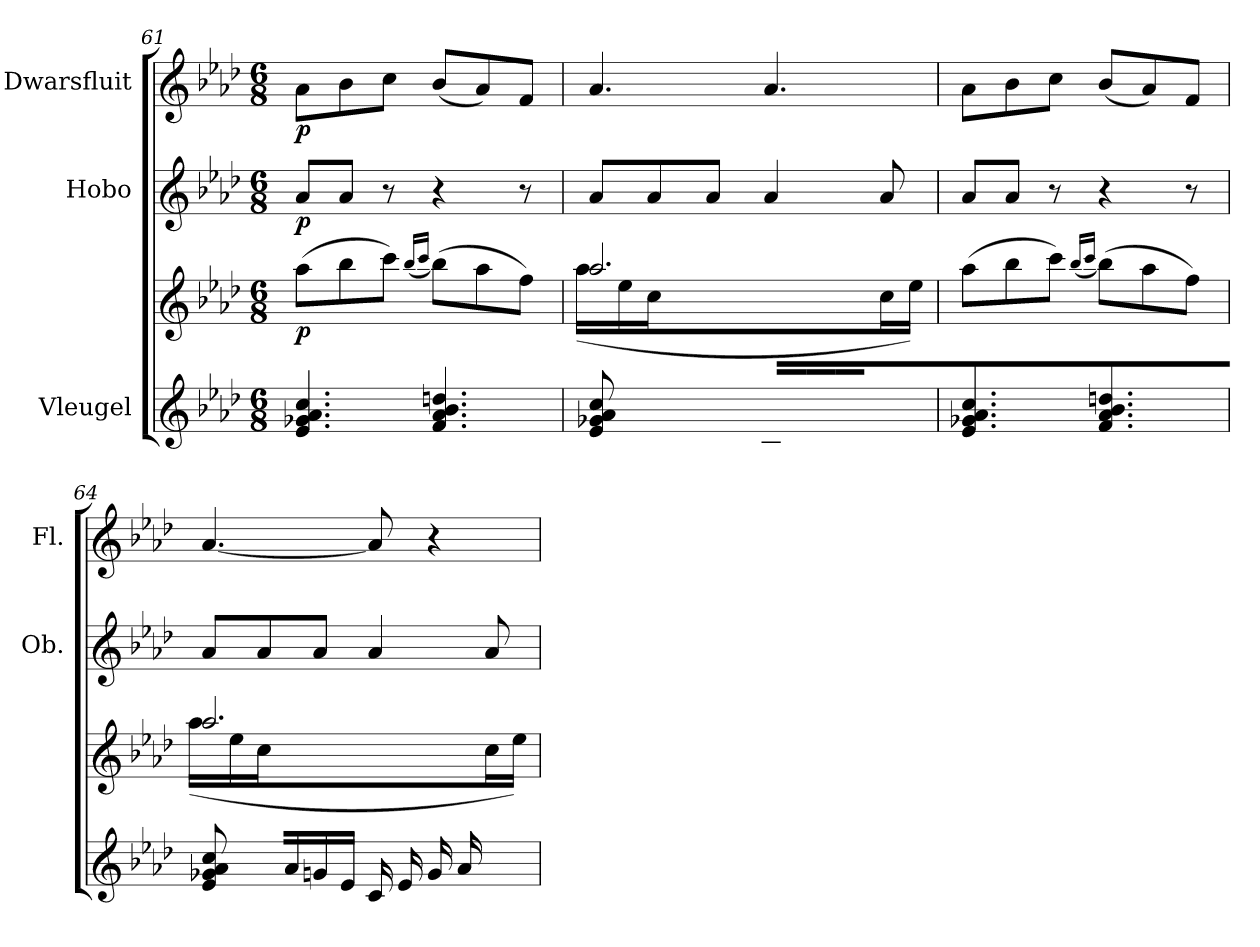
**kern	**kern	**dynam	**kern	**dynam	**kern	**dynam
*part3	*part3	*part3	*part2	*part2	*part1	*part1
*staff4	*staff3	*staff3/4	*staff2	*staff2	*staff1	*staff1
*I"Vleugel	*	*	*I"Hobo	*	*I"Dwarsfluit	*
*	*	*	*I'Ob.	*	*I'Fl.	*
!!LO:LB:g=z
*clefG2	*clefG2	*	*clefG2	*	*clefG2	*
*k[b-e-a-d-]	*k[b-e-a-d-]	*	*k[b-e-a-d-]	*	*k[b-e-a-d-]	*
*M6/8	*M6/8	*	*M6/8	*	*M6/8	*
=61	=61	=61	=61	=61	=61	=61
!	!	!LO:DY:b	!	!LO:DY:b	!	!LO:DY:b
4.e-/ 4.g-X/ 4.a-/ 4.cc/	(8aa-\L	p	8a-/L	p	8a-\L	p
.	8bb-\	.	8a-/J	.	8b-\	.
.	8ccc\J)	.	8r	.	8cc\J	.
.	(16qbb-/LL	.	.	.	.	.
.	16qccc/JJ	.	.	.	.	.
4.f/ 4.a-/ 4.b-/ 4.ddn/	(8bb-\L)	.	4r	.	(8b-/L	.
.	8aa-\	.	.	.	8a-/)	.
.	8ff\J)	.	8r	.	8f/J	.
=62	=62	=62	=62	=62	=62	=62
*^	*^	*	*	*	*	*
8.ryy	8e-/ 8g-X/ 8a-/ 8cc/	2.aa-/	(>16aa-\LL	.	8a-/L	.	4.a-/	.
.	.	.	16ee-\	.	.	.	.	.
.	8ryy	.	16cc\	.	8a-/	.	.	.
16a-/	.	.	4..ryy	.	.	.	.	.
16g/	2ryy	.	.	.	8a-/J	.	.	.
16e-/JJ	.	.	.	.	.	.	.	.
16c/LL	.	.	.	.	4a-/	.	4.a-/	.
16e-/	.	.	.	.	.	.	.	.
16g/	.	.	.	.	.	.	.	.
16a-/	.	.	.	.	.	.	.	.
8ryy	.	.	16cc\	.	8a-/	.	.	.
.	.	.	16ee-\JJ)	.	.	.	.	.
*v	*v	*	*	*	*	*	*	*
*	*v	*v	*	*	*	*	*
=63	=63	=63	=63	=63	=63	=63
4.e-/ 4.g-X/ 4.a-/ 4.cc/	(8aa-\L	.	8a-/L	.	8a-\L	.
.	8bb-\	.	8a-/J	.	8b-\	.
.	8ccc\J)	.	8r	.	8cc\J	.
.	(16qbb-/LL	.	.	.	.	.
.	16qccc/JJ	.	.	.	.	.
4.f/ 4.a-/ 4.b-/ 4.ddn/	(8bb-\L)	.	4r	.	(8b-/L	.
.	8aa-\	.	.	.	8a-/)	.
.	8ff\J)	.	8r	.	8f/J	.
!!LO:PB:g=z
=64	=64	=64	=64	=64	=64	=64
*^	*^	*	*	*	*	*
8.ryy	8e-/ 8g-X/ 8a-/ 8cc/	2.aa-/	(>16aa-\LL	.	8a-/L	.	[4.a-/	.
.	.	.	16ee-\	.	.	.	.	.
.	8ryy	.	16cc\	.	8a-/	.	.	.
16a-/	.	.	4..ryy	.	.	.	.	.
16g/	2ryy	.	.	.	8a-/J	.	.	.
16e-/JJ	.	.	.	.	.	.	.	.
16c/LL	.	.	.	.	4a-/	.	8a-/]	.
16e-/	.	.	.	.	.	.	.	.
16g/	.	.	.	.	.	.	4r	.
16a-/	.	.	.	.	.	.	.	.
8ryy	.	.	16cc\	.	8a-/	.	.	.
.	.	.	16ee-\JJ)	.	.	.	.	.
*v	*v	*	*	*	*	*	*	*
*	*v	*v	*	*	*	*	*
=	=	=	=	=	=	=
*-	*-	*-	*-	*-	*-	*-
